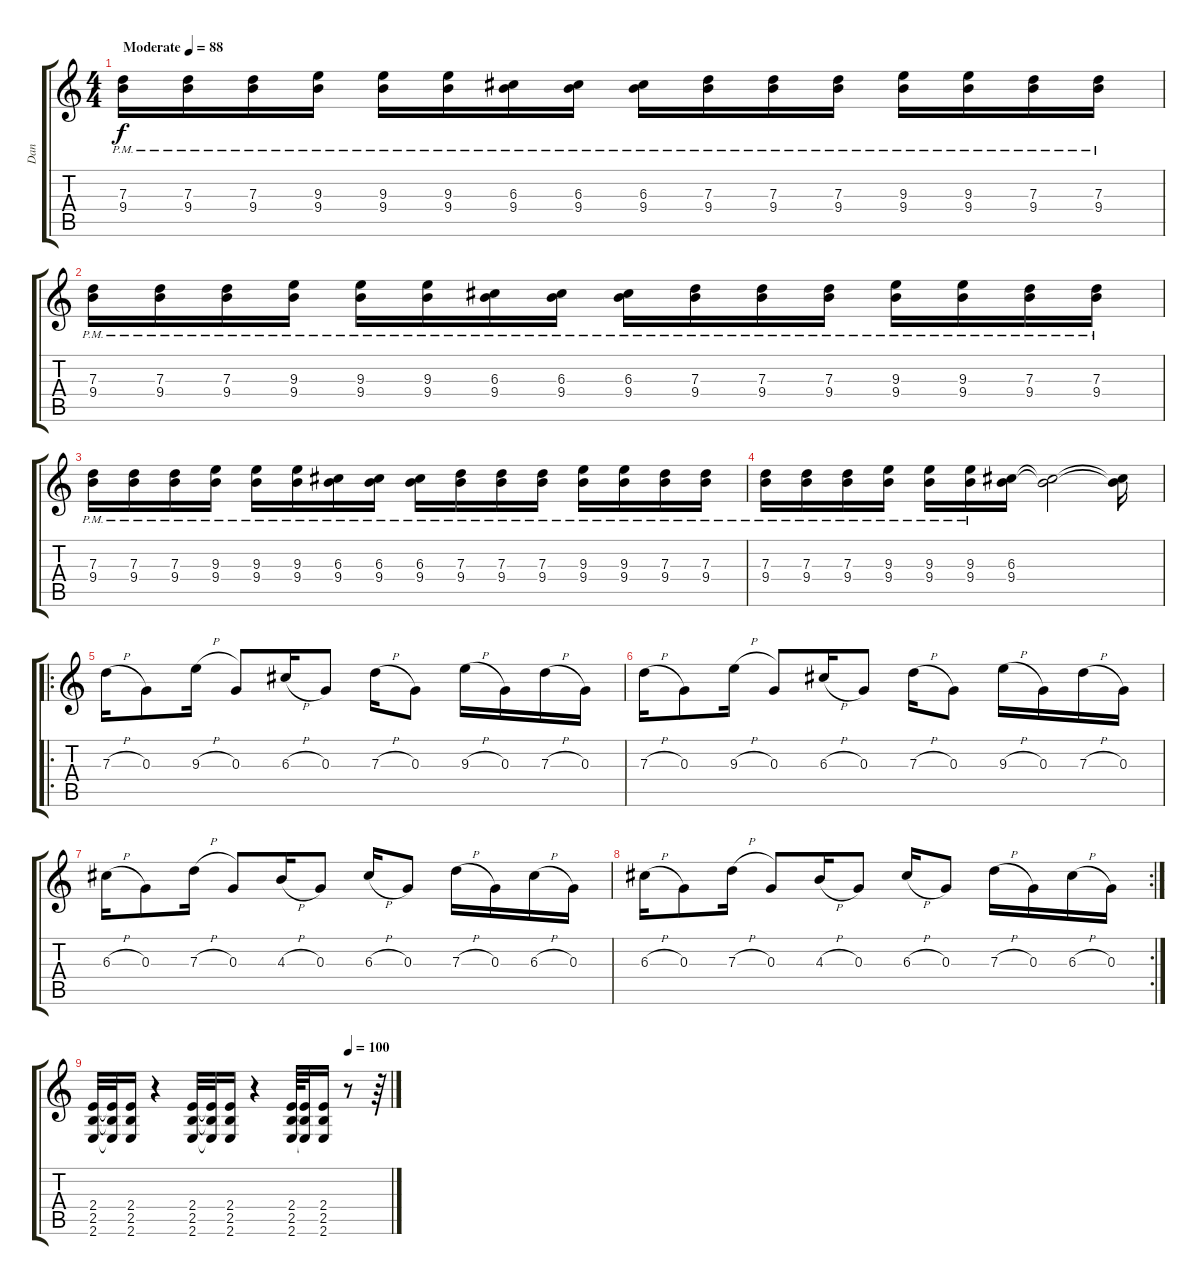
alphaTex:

\track ("Dan" "Dan") {instrument overdrivenguitar}
\staff {score tabs}
\tuning (E4 B3 G3 D3 A2 D2) {hide}
\ts (4 4)
\tempo (88 "Moderate")
\clef g2
\ks c
(7.3{pm} 9.4{pm}).16{dy f instrument overdrivenguitar} (7.3{pm} 9.4{pm}).16 (7.3{pm} 9.4{pm}).16 (9.3{pm} 9.4{pm}).16 (9.3{pm} 9.4{pm}).16 (9.3{pm} 9.4{pm}).16 (6.3{pm} 9.4{pm}).16 (6.3{pm} 9.4{pm}).16 (6.3{pm} 9.4{pm}).16 (7.3{pm} 9.4{pm}).16 (7.3{pm} 9.4{pm}).16 (7.3{pm} 9.4{pm}).16 (9.3{pm} 9.4{pm}).16 (9.3{pm} 9.4{pm}).16 (7.3{pm} 9.4{pm}).16 (7.3{pm} 9.4{pm}).16 |
(7.3{pm} 9.4{pm}).16 (7.3{pm} 9.4{pm}).16 (7.3{pm} 9.4{pm}).16 (9.3{pm} 9.4{pm}).16 (9.3{pm} 9.4{pm}).16 (9.3{pm} 9.4{pm}).16 (6.3{pm} 9.4{pm}).16 (6.3{pm} 9.4{pm}).16 (6.3{pm} 9.4{pm}).16 (7.3{pm} 9.4{pm}).16 (7.3{pm} 9.4{pm}).16 (7.3{pm} 9.4{pm}).16 (9.3{pm} 9.4{pm}).16 (9.3{pm} 9.4{pm}).16 (7.3{pm} 9.4{pm}).16 (7.3{pm} 9.4{pm}).16 |
(7.3{pm} 9.4{pm}).16 (7.3{pm} 9.4{pm}).16 (7.3{pm} 9.4{pm}).16 (9.3{pm} 9.4{pm}).16 (9.3{pm} 9.4{pm}).16 (9.3{pm} 9.4{pm}).16 (6.3{pm} 9.4{pm}).16 (6.3{pm} 9.4{pm}).16 (6.3{pm} 9.4{pm}).16 (7.3{pm} 9.4{pm}).16 (7.3{pm} 9.4{pm}).16 (7.3{pm} 9.4{pm}).16 (9.3{pm} 9.4{pm}).16 (9.3{pm} 9.4{pm}).16 (7.3{pm} 9.4{pm}).16 (7.3{pm} 9.4{pm}).16 |
(7.3{pm} 9.4{pm}).16 (7.3{pm} 9.4{pm}).16 (7.3{pm} 9.4{pm}).16 (9.3{pm} 9.4{pm}).16 (9.3{pm} 9.4{pm}).16 (9.3{pm} 9.4{pm}).16 (6.3 9.4).16 (6.3{t} 9.4{t}).2 (6.3{t} 9.4{t}).16 |
\ro
7.3{h}.16 0.3.8 9.3{h}.16 0.3.8 6.3{h}.16 0.3.8 7.3{h}.16 0.3.8 9.3{h}.16 0.3.16 7.3{h}.16 0.3.16 |
7.3{h}.16 0.3.8 9.3{h}.16 0.3.8 6.3{h}.16 0.3.8 7.3{h}.16 0.3.8 9.3{h}.16 0.3.16 7.3{h}.16 0.3.16 |
6.3{h}.16 0.3.8 7.3{h}.16 0.3.8 4.3{h}.16 0.3.8 6.3{h}.16 0.3.8 7.3{h}.16 0.3.16 6.3{h}.16 0.3.16 |
\rc 2
6.3{h}.16 0.3.8 7.3{h}.16 0.3.8 4.3{h}.16 0.3.8 6.3{h}.16 0.3.8 7.3{h}.16 0.3.16 6.3{h}.16 0.3.16 |
\tempo (100 0.859375)
(2.4 2.5 2.6).32 (2.4{t} 2.5{t} 2.6{t}).32 (2.4 2.5 2.6).16 r.4 (2.4 2.5 2.6).32 (2.4{t} 2.5{t} 2.6{t}).32 (2.4 2.5 2.6).16 r.4 (2.4 2.5 2.6).64 (2.4{t} 2.5{t} 2.6{t}).32 (2.4 2.5 2.6).16 r.8 r.64
